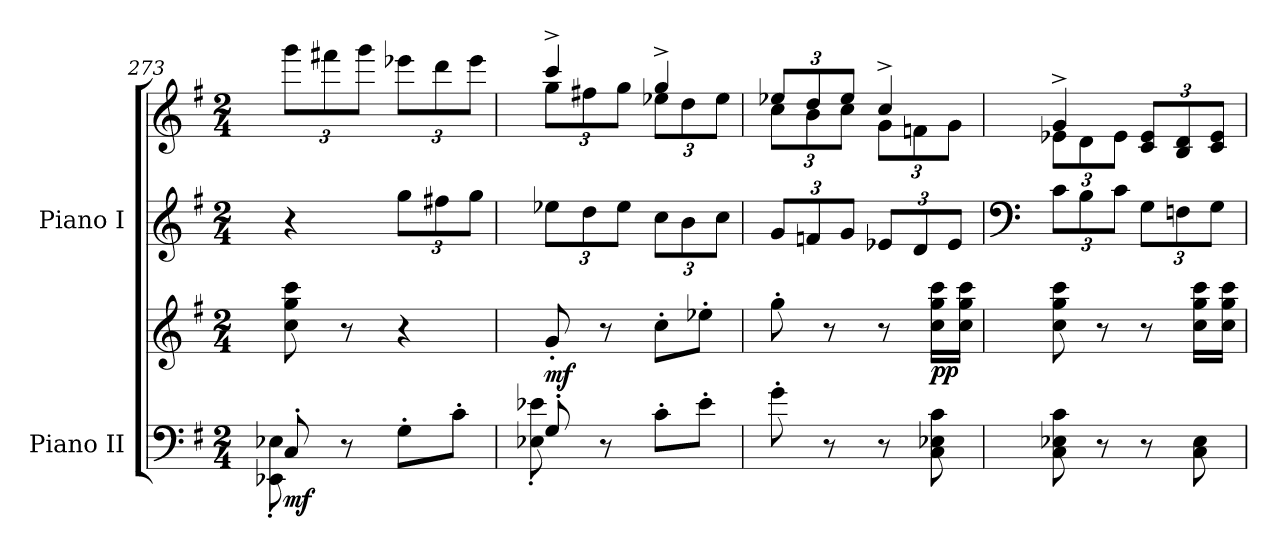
**kern	**kern	**dynam	**kern	**kern
*part2	*part2	*part2	*part1	*part1
*staff4	*staff3	*staff3/4	*staff2	*staff1
*I"Piano II	*	*	*I"Piano I	*
*I'Pno. II	*	*	*I'Pno. I	*
*clefF4	*clefG2	*	*clefG2	*clefG2
*k[f#]	*k[f#]	*	*k[f#]	*k[f#]
*M2/4	*M2/4	*	*M2/4	*M2/4
=273	=273	=273	=273	=273
*^	*	*	*	*
*	*	*	*	*	*Xbrackettup
!	!	!	!LO:DY:b=2	!	!
8C'!/	8EE-X!\' 8E-X!\'	8cc!\ 8gg!\ 8ccc!\	mf	4r	12ggg\L
.	.	.	.	.	12fff#X\
8r	8ryy	8r	.	.	.
.	.	.	.	.	12ggg\J
*	*	*	*	*Xbrackettup	*
8G'!\L	4rEEyy	4r	.	12gg\L	12eee-X\L
.	.	.	.	12ff#X\	12ddd\
8c'!\J	.	.	.	.	.
.	.	.	.	12gg\J	12eee-\J
!!LO:LB:g=z
=274	=274	=274	=274	=274	=274
*	*	*	*	*	*^
!	!	!	!LO:DY:b	!	!	!
8G'!/	8E-X!\' 8e-X!\'	8g'!/	mf	12ee-X\L	4ccc^/	12gg\L
.	.	.	.	12dd\	.	12ff#X\
8r	8ryy	8r	.	.	.	.
.	.	.	.	12ee-\J	.	12gg\J
8c'!\L	4ryy	8cc'!\L	.	12cc\L	4gg^/	12ee-X\L
.	.	.	.	12b\	.	12dd\
8e-'!\J	.	8ee-X'!\J	.	.	.	.
.	.	.	.	12cc\J	.	12ee-\J
*v	*v	*	*	*	*	*
=275	=275	=275	=275	=275	=275
8g'!\	8gg'!\	.	12g/L	12ee-X/L	12cc\L
.	.	.	12fn/	12dd/	12b\
8r	8r	.	.	.	.
.	.	.	12g/J	12ee-/J	12cc\J
8r	8r	.	12e-X/L	4cc^/	12g\L
.	.	.	12d/	.	12fn\
!	!	!LO:DY:b	!	!	!
8C!\ 8E-X!\ 8c!\	16cc!\ 16gg!\ 16ccc!\LL	pp	.	.	.
.	.	.	12e-/J	.	12g\J
.	16cc!\ 16gg!\ 16ccc!\JJ	.	.	.	.
=276	=276	=276	=276	=276	=276
*	*	*	*clefF4	*	*
8C!\ 8E-X!\ 8c!\	8cc!\ 8gg!\ 8ccc!\	.	12c\L	4g^/	12e-X\L
.	.	.	12B\	.	12d\
8r	8r	.	.	.	.
.	.	.	12c\J	.	12e-\J
8r	8r	.	12G\L	12c/ 12e-/L	4ryy
.	.	.	12Fn\	12B/ 12d/	.
8C!\ 8E-!\	16cc!\ 16gg!\ 16ccc!\LL	.	.	.	.
.	.	.	12G\J	12c/ 12e-/J	.
.	16cc!\ 16gg!\ 16ccc!\JJ	.	.	.	.
*	*	*	*	*v	*v
=	=	=	=	=
*-	*-	*-	*-	*-
